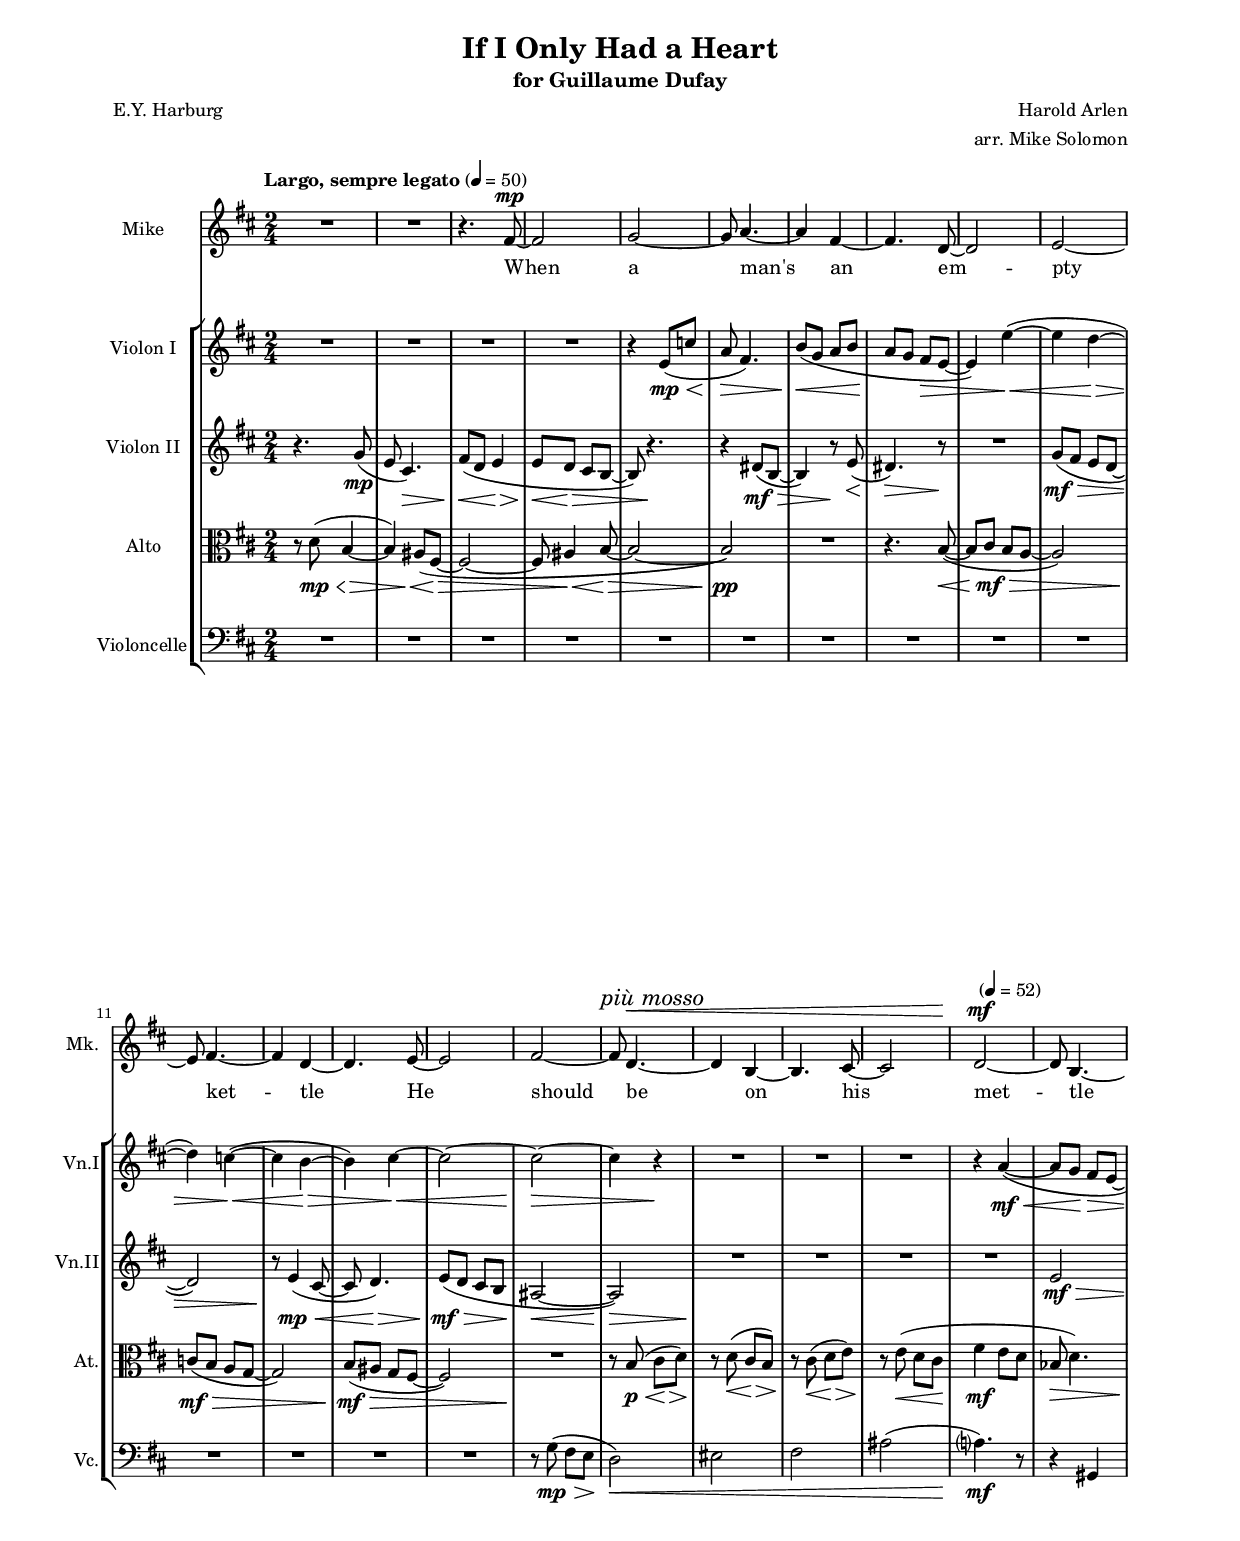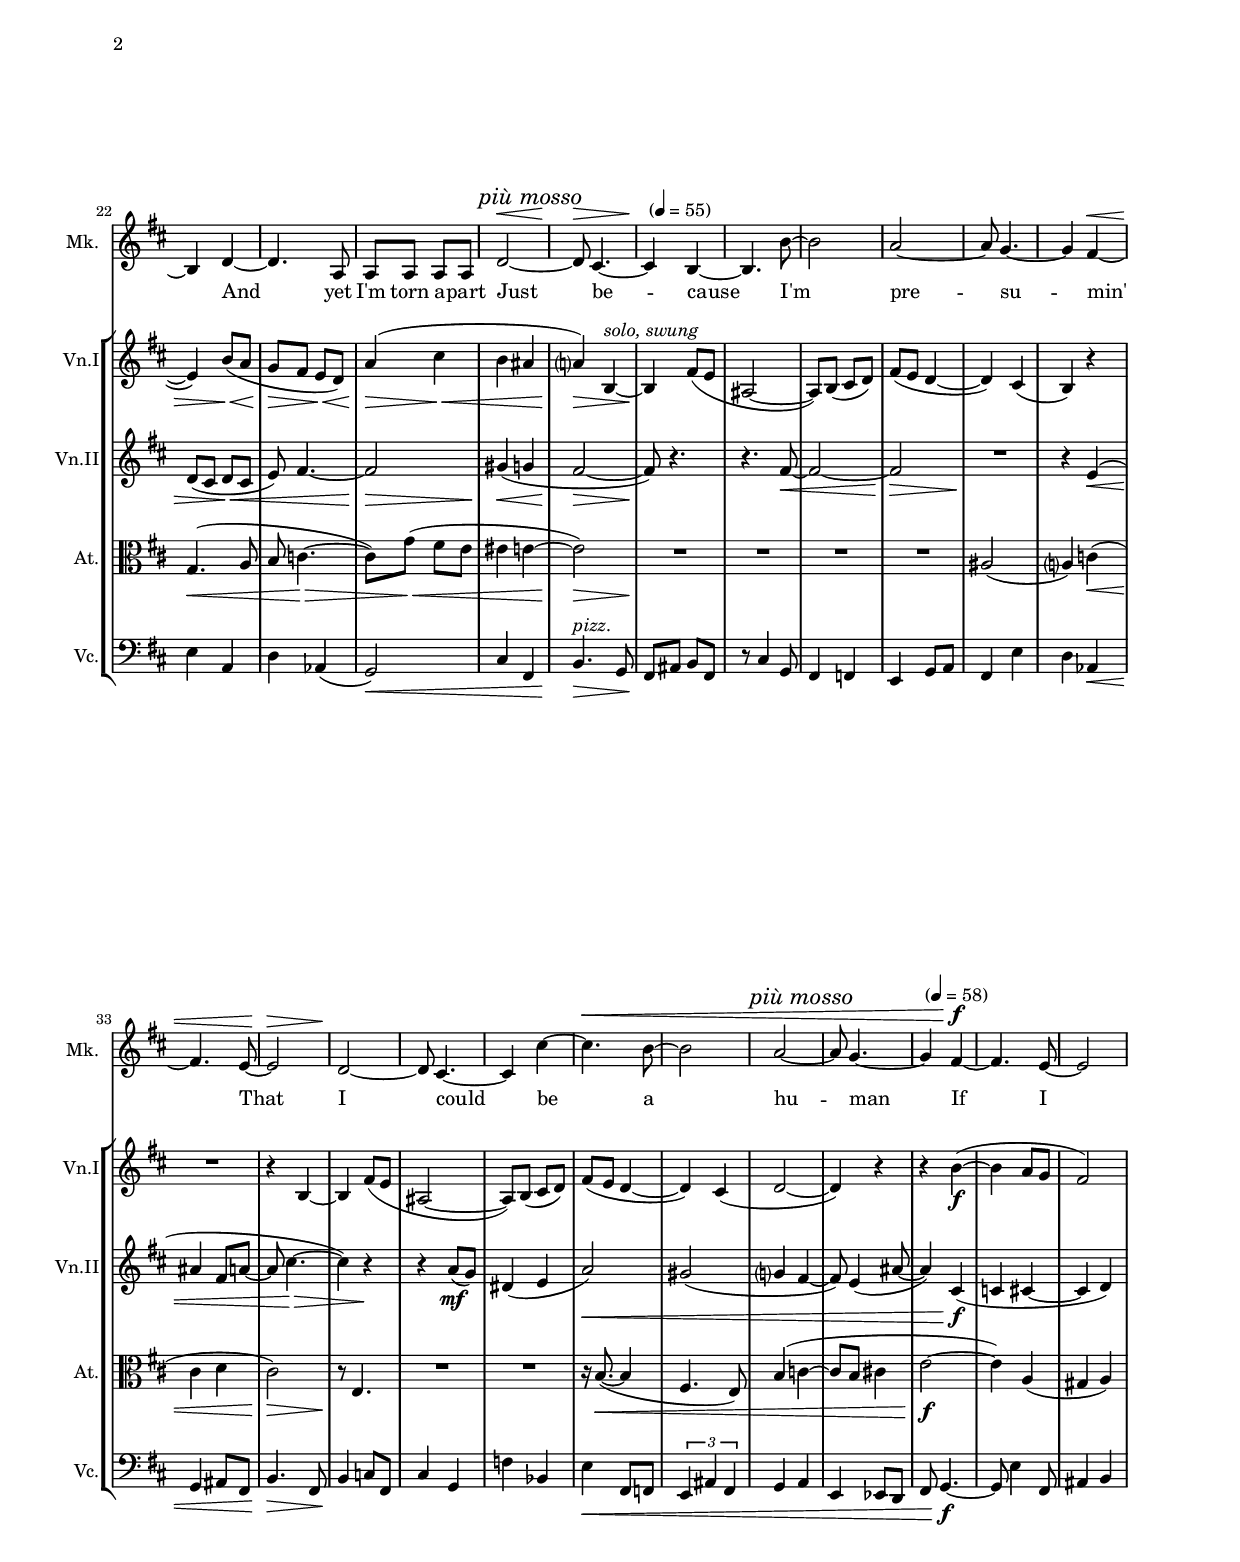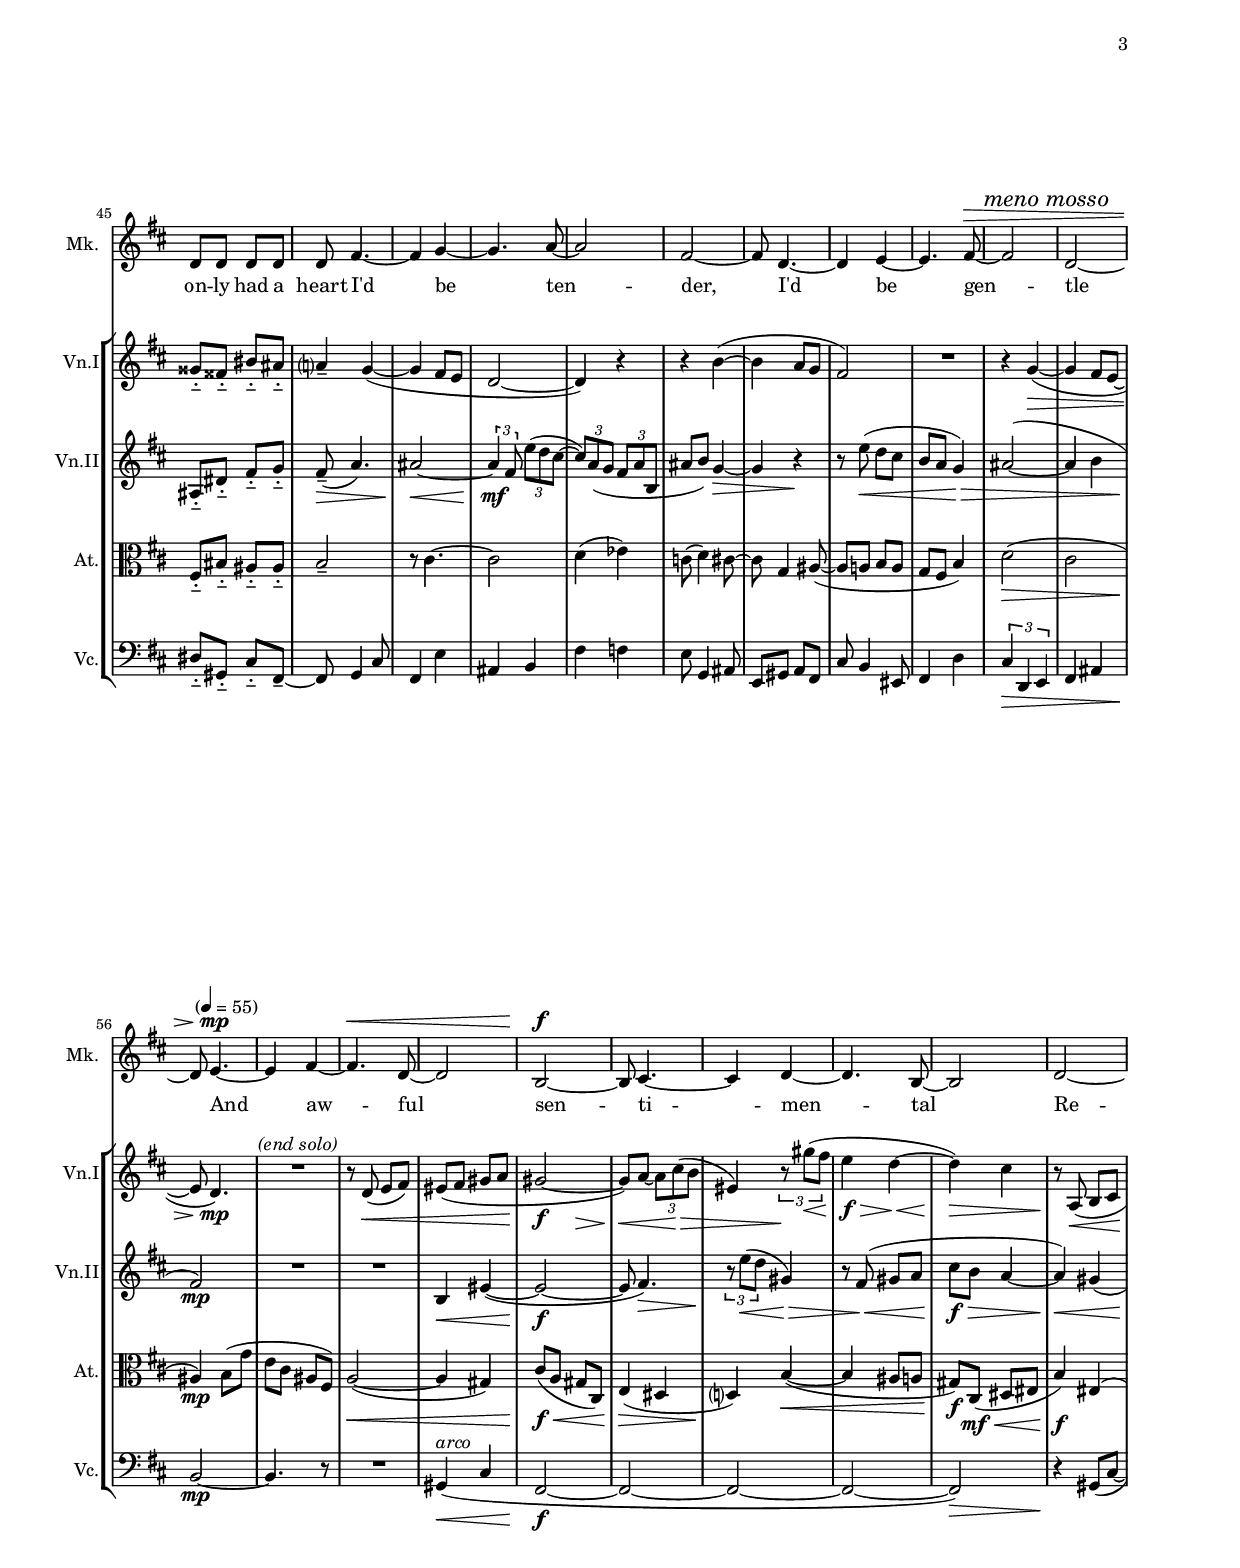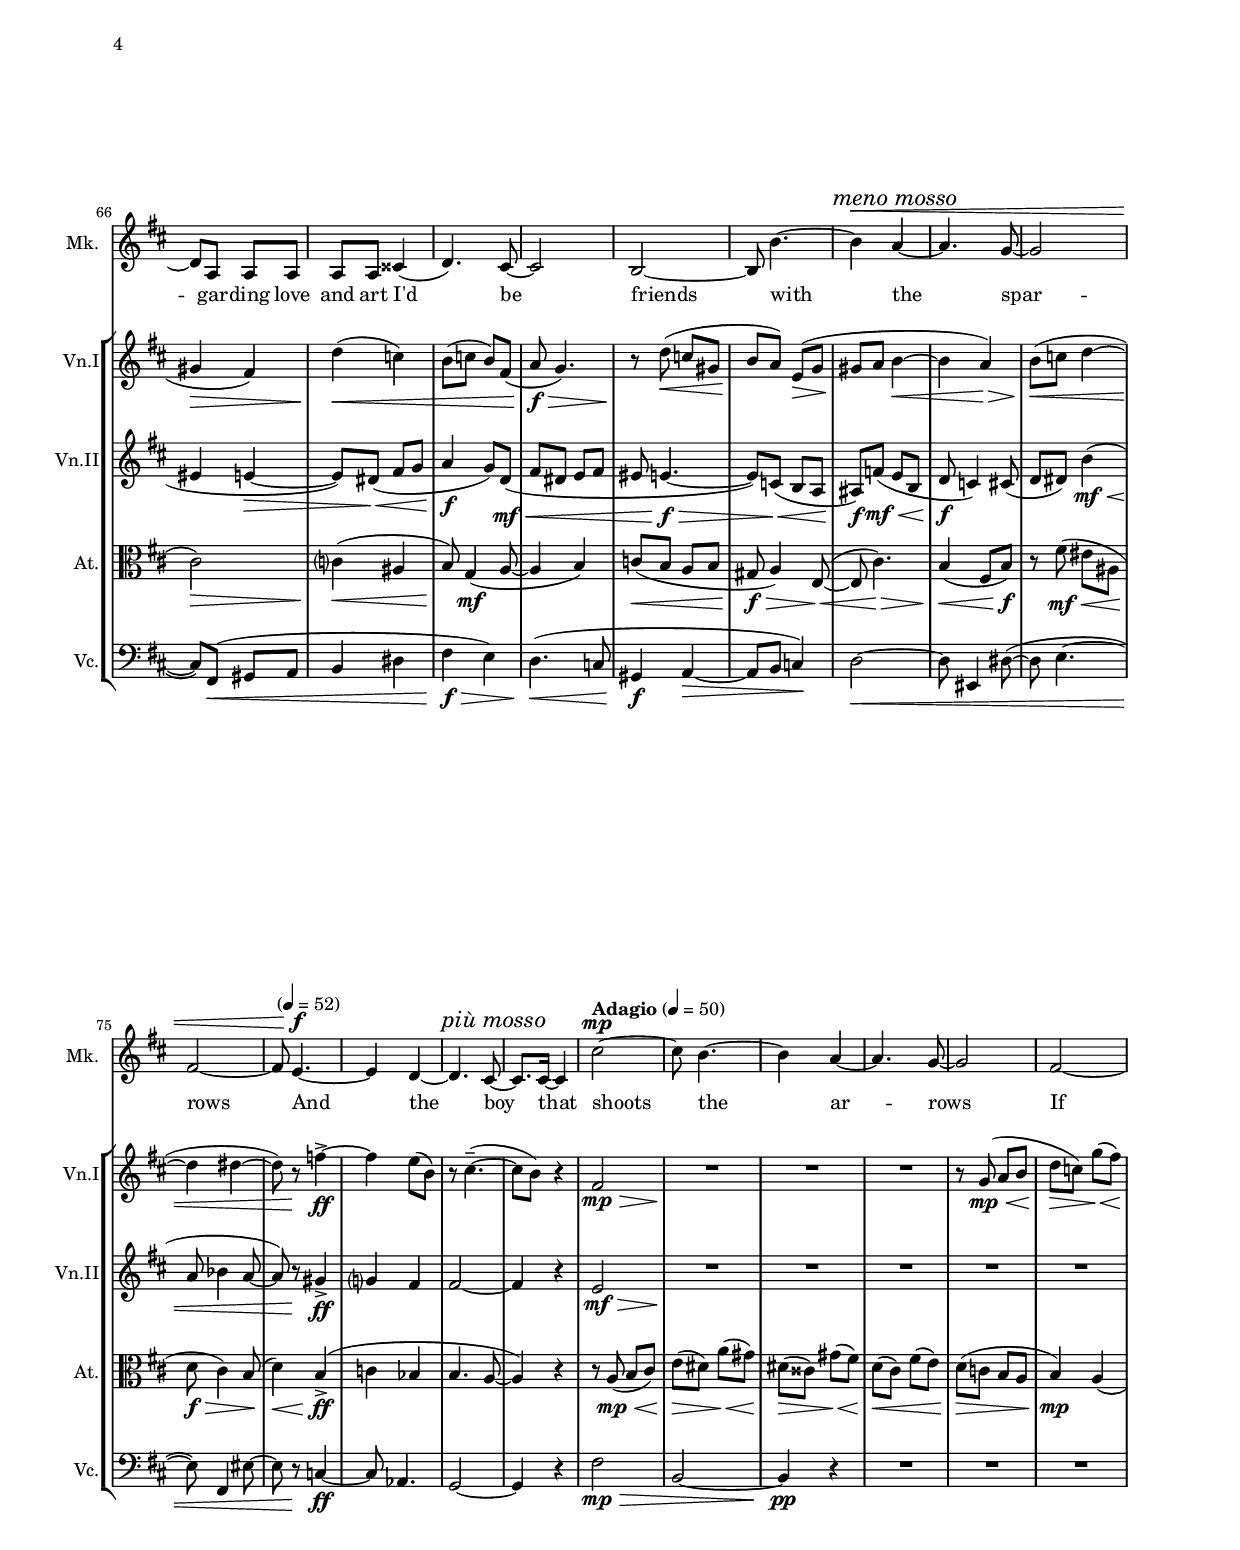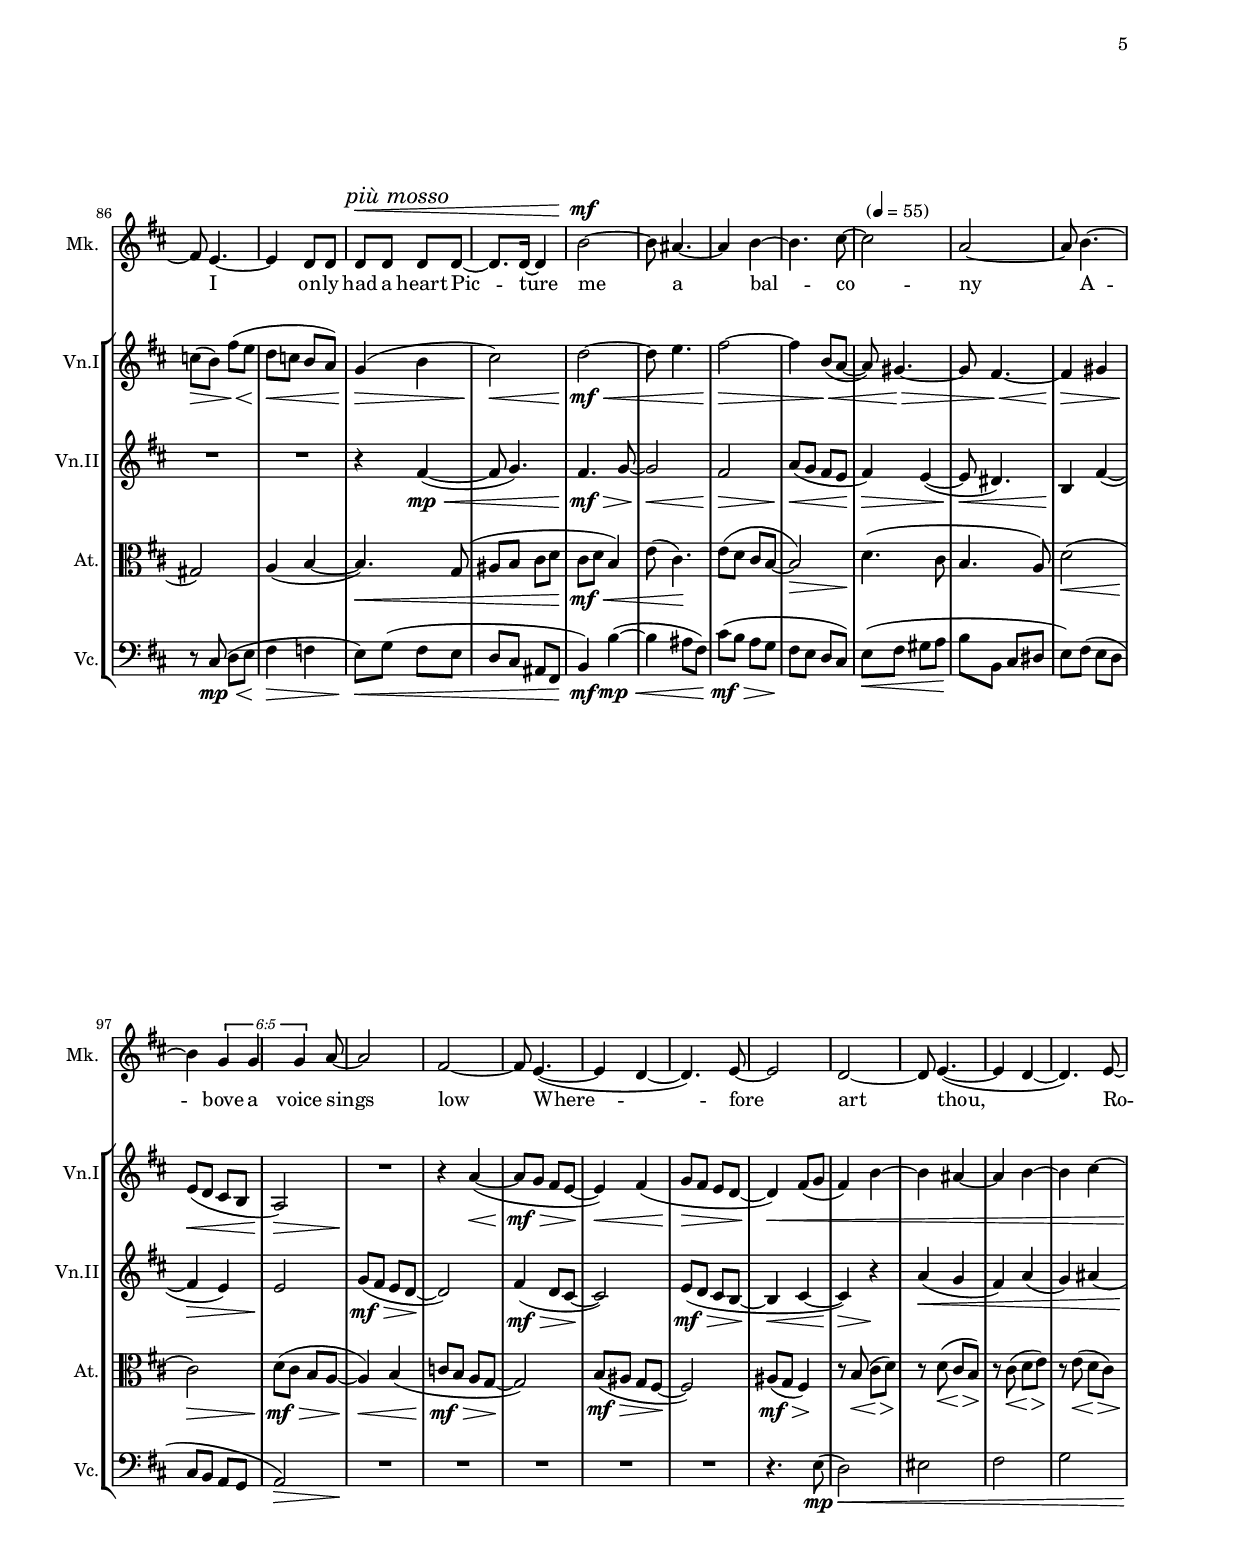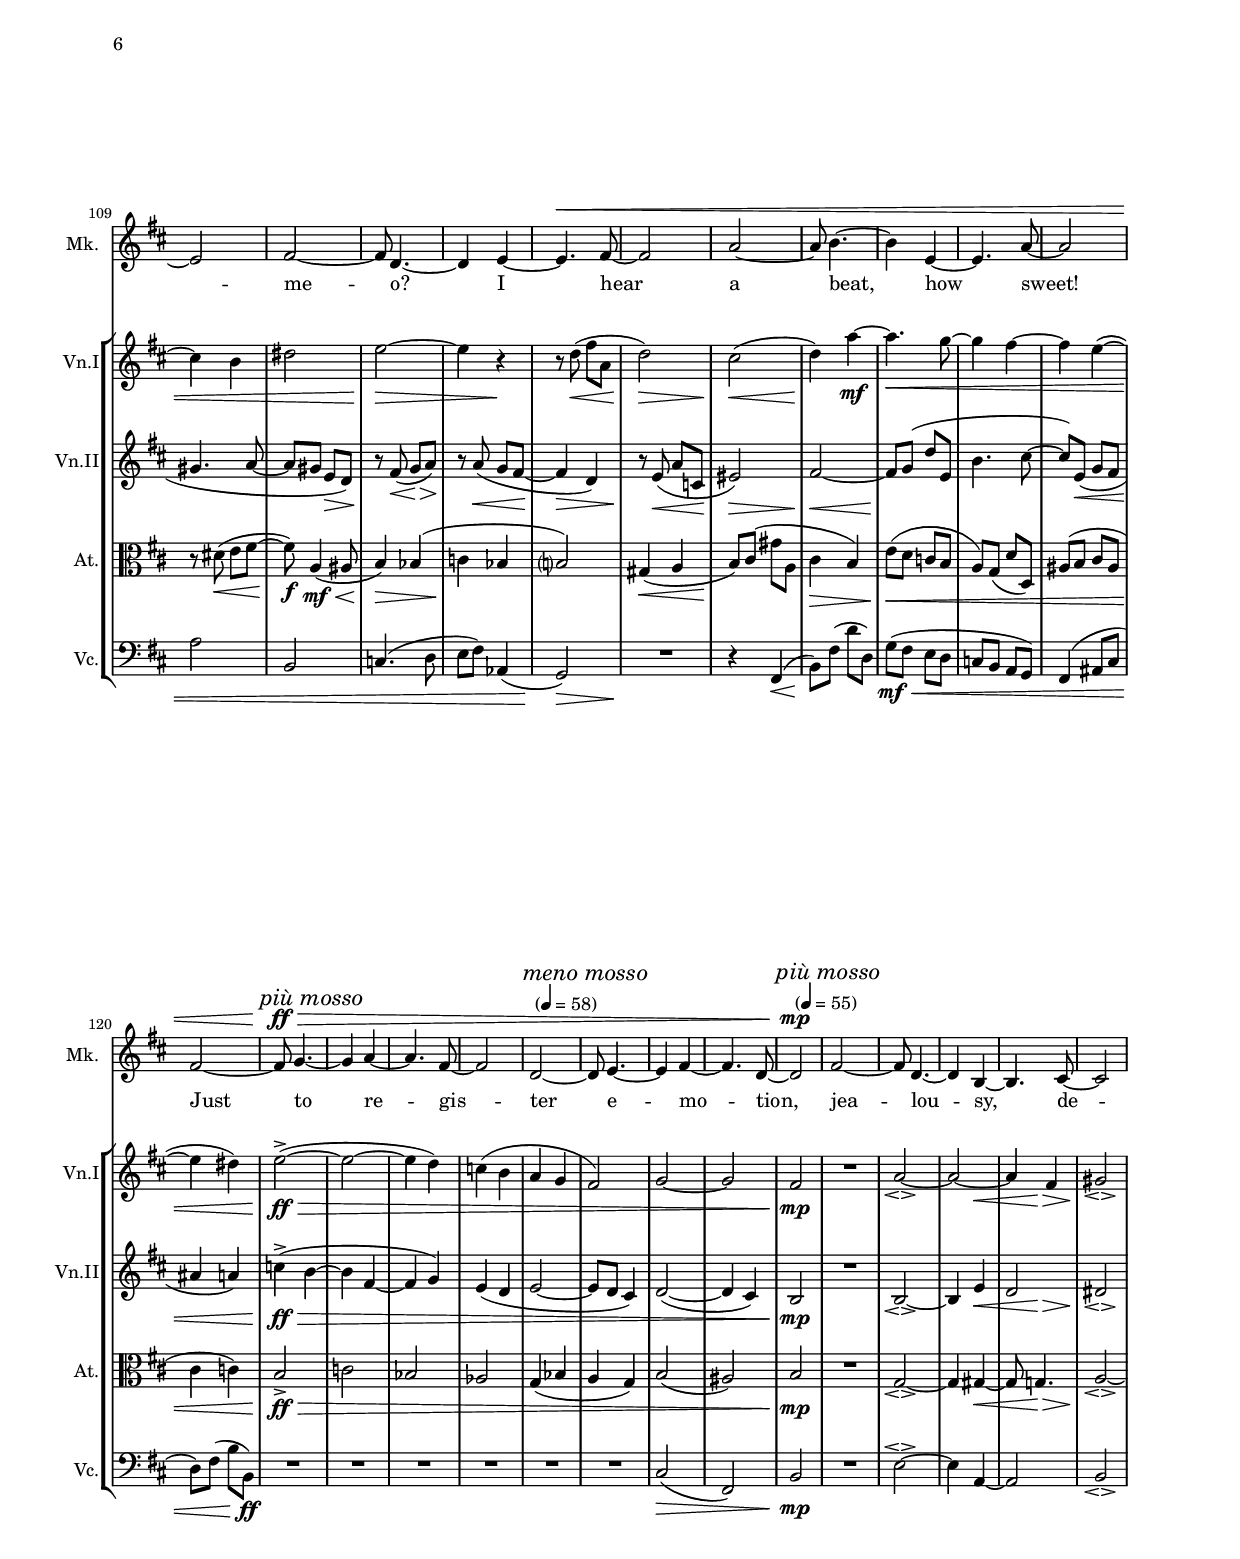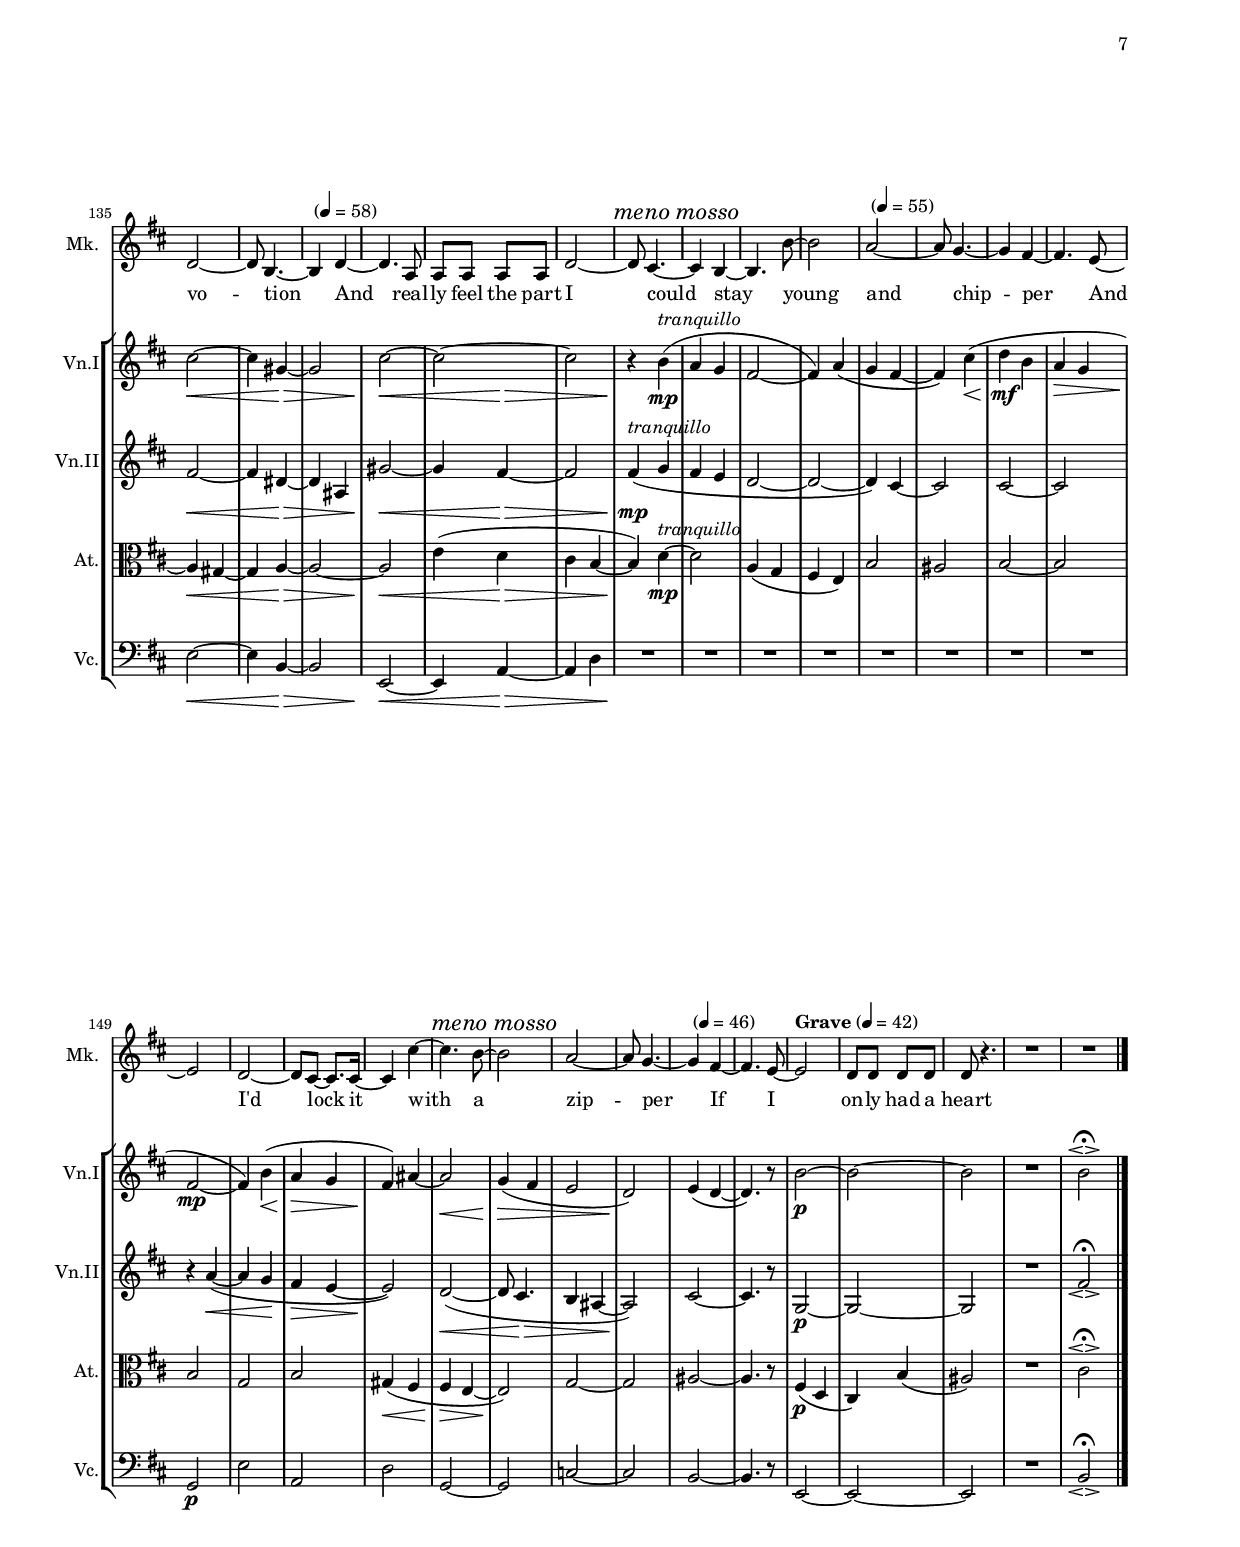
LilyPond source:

#(set-global-staff-size 15.87)
\paper {
  #(define fonts
    (set-global-fonts
    #:music "cadence"
    #:factor (/ staff-height pt 20)
  ))
}
\header {
  title = "If I Only Had a Heart"
  subtitle = "for Guillaume Dufay"
  %title = "Somewhere Over the Rainbow"
  composer = "Harold Arlen"
  poet = "E.Y. Harburg"
  arranger = "arr. Mike Solomon"
  %arranger = "arr. (anon)"
}
\paper {
  ragged-right = ##f
  left-margin = 0.75\in
  right-margin = 0.75\in
  top-margin = 0.5\in
  bottom-margin = 0.6\in
  ragged-last-bottom = ##f
  max-systems-per-page = #2
  %oddHeaderMarkup = "FIRST FULL DRAFT 20.10.14 4:44"
  %evenHeaderMarkup = "FIRST FULL DRAFT 20.10.14 4:44"
}



%{
  ais a in tenor
  change for "and met..." in ten/alto
  spare jel I had
  rose could man

  bass part for ugly transition
  where i'd be in mezzo (now B instead of G)

  m. 83 kinda sucks in general...

  95 crap
  zipper in 101 needs to be corrected in mezzo
  love 130ish soprano F# at end
  F# before "spar*" 141 ish mezzo
  145 G in B
  sop in 145 (NOT DONE YET)
  scrub D# in 156 (NOT DONE YET)
%}

%%%%lickMe = \relative c { \times 16/23 { b8 fis16 ais fis' e c8 f,16 g d'8 cis16 e, f' d8 e16 gis, g g' ais, \tag #'bass { e ~ } \tag #'tenor { b' ~ } } } 

%{
When a man's an empty kettle
He should be on his mettle
And yet I'm torn apart
Just because I'm presumin'
That I could be a human
If I only had a heart

I'd be tender, I'd be gentle
And awful sentimental
Regarding love and art
I'd be friends with the sparrows 
And the boy that shoots the arrows
If I only had a heart

Picture me a balcony
Above a voice sings low

(Snow White)
Wherefore art thou, Romeo?

(Tin Man)
I hear a beat, how sweet!

Just to register emotion, jealousy, devotion
And really feel the part
I could stay young and chipper
And I'd lock it with a zipper
If I only had a heart
%}
% 
\version "2.19.0"
\include "defs-devel.ly"

#(ly:set-option 'point-and-click #t)

#(set-global-staff-size 15.87)

\paper {
  footnote-separator-markup = \markup { \column { " "\override #`(span-factor . 1/5) { \draw-hline } }}
  footnote-padding = 1\mm
  top-system-spacing = #'((basic-distance . 1) (minimum-distance . 0) (padding . 1) (stretchability . 40))
  bottom-system-spacing = #'((basic-distance . 1) (minimum-distance . 0) (padding . 1) (stretchability . 50))
  ragged-right = ##f
}

oS =  #(make-span-event 'SlurEvent START)
cS = #(make-span-event 'SlurEvent STOP)

pizz = \markup \italic "pizz."
arco = \markup \italic "arco"

% FILE SPECIFIC
%oS =  #(make-span-event 'SlurEvent START)
%cS = #(make-span-event 'SlurEvent STOP)

%pizz = \markup \italic "pizz."
%arco = \markup \italic "arco"

qtPx = #(make-articulation "portato"
            'midi-length
            (lambda (len context)
             (ly:moment-mul len (ly:make-moment 3/4))))
qtTx = #(make-articulation "tenuto")
qtXx = #(make-articulation "accent"
           'midi-extra-velocity 20)

qtCr = #(make-span-event 'CrescendoEvent START)
qtDcr = #(make-span-event 'DecrescendoEvent START)
qtECr = #(make-span-event 'DecrescendoEvent STOP)
qtEDcr = #(make-span-event 'CrescendoEvent STOP)

qtPp = #(make-dynamic-script "pp")
qtMf = #(make-dynamic-script "mf")
qtMp = #(make-dynamic-script "mp")
qtP = #(make-dynamic-script "p")
qtF = #(make-dynamic-script "f")

wCresc = #(make-span-event 'CrescendoEvent START)
wDim = #(make-span-event 'DecrescendoEvent START)

tranquillo = \markup \italic "tranquillo"

solo = \markup \italic "solo, swung"
endsolo = \markup \italic "(end solo)"

%parDyn = \once \override DynamicText.stencil = #(parenthesize-callback ly:text-interface::print)
parDyn = {}

theVoid = #(define-event-function (parser location) ()
   ; ugh...dummy event...should be nothing
   (make-music 'AnnotateOutputEvent)
   )

sCr = \theVoid % do nothing - singer crescendo
swCresc = \theVoid % uggghhh
sDcr = \theVoid % do nothing - singer crescendo

railroad =  {
  \once \override BreathingSign.text = \markup \musicglyph #"scripts.caesura.straight"
  \breathe
}
myred = \once \override NoteHead #'color = #red

php = \once \override Hairpin.stencil = #(parenthesize-callback ly:hairpin::print)

prefatoryMatter = {
  \key b \minor
  \time 2/4
}

scorePrefatoryMatter = {
  \prefatoryMatter
  \autoBeamOff
}

midiPrefatoryMatter = {
  \prefatoryMatter
}

stringPrefatoryMatter = {
  \prefatoryMatter
}

marks = {
  \tempo "Largo, sempre legato" 4=50
  s2*15 |
  \override Score.RehearsalMark.self-alignment-X = #LEFT
  \mark \markup \italic "più mosso"
  \unfoldChange #50 #52 #16
  \tempo "" 4=52
  s2*5
  \mark \markup \italic "più mosso"
  \unfoldChange #52 #55 #8
  \tempo "" 4=55
  s2*13
  \mark \markup \italic "più mosso"
  \unfoldChange #55 #58 #8
  \tempo "" 4=58
  s2*12
  \mark \markup \italic "meno mosso"
  \unfoldChange #58 #55 #8
  \tempo "" 4=55
  s2*16
  \mark \markup \italic "meno mosso"
  \unfoldChange #55 #52 #16
  \tempo "" 4=52
  s2*2
  \mark \markup \italic "più mosso"
  \unfoldChange #52 #58 #7
  s8
  \tempo "Adagio" 4=50
  s2*8
  \mark \markup \italic "più mosso"
  \unfoldChange #50 #55 #24
  \tempo "" 4=55
  s2*27
  \mark \markup \italic "più mosso"
  \unfoldChange #55 #58 #16
  \tempo "" 4=58
  \mark \markup \italic "meno mosso"
  \unfoldChange #58 #55 #16
  \tempo "" 4=55
  \mark \markup \italic "più mosso"
  \unfoldChange #55 #58 #32
  \tempo "" 4=58
  s2*4
  \mark \markup \italic "meno mosso"
  \unfoldChange #58 #55 #16
  \tempo "" 4=55
  s2*8
  \mark \markup \italic "meno mosso"
  \unfoldChange #55 #46 #16
  \tempo "" 4=46
  s2*2 |
  \tempo "Grave" 4=42
  s2*4 |
  \set Score.tempoWholesPerMinute = #(ly:make-moment 36 4 0 1)
  s2 \bar "|."
}

sopranoFirst = \relative c' {
  R2*4 |
  r4 \hairlen #7 e8\mp\qtCr \oS c' |
  a\qtDcr fis4. \cS | 
  b8\qtCr \oS g a b |
  a\! g fis\qtDcr e ~ |
  e4 \cS e'\qtCr ~ \oS |
  e d\qtDcr ~ |
  d \cS c\qtCr ~ \oS |
  c b\qtDcr ~ |
  b \cS cis\qtCr ~ |
  cis2 ~ |
  cis\qtDcr ~ |
  cis4 r\! |
  R2 |
  R2 |
  R2 |
  r4 a\mf\qtCr ~ \oS |
  a8 g\! fis\qtDcr e ~ |
  e4 \cS b'8\qtCr \oS a |
  g\qtDcr fis e\qtCr d \cS |
  a'4\qtDcr \oS cis\qtCr |
  b\sCr ais |
  a?4\> \cS b,^\solo ~ |
  b\! fis'8 \oS e |
  ais,2 ~ |
    \footnote "" #'(0 . 0) "* Pronounced \"beetle\"."
      ais8 \cS b \oS cis d \cS |
  fis \oS e d4 ~ |
  d \cS cis \oS |
  b4 \cS r |
  R2 |
  r4 b ~ |
  b fis'8 \oS e |
  ais,2 ~ |
  ais8 \cS
    \footnote "" #'(0 . 0) "* Pronounced \"sea\"."
       b \oS cis d \cS |
    \footnote "" #'(0 . 0) "* Pronounced \"purty\"."
      fis \oS e d4 ~ |
  d \cS cis \oS |
    \footnote "" #'(0 . 0) "* Pronounced \"own\"."
    d2 ~ |
  d4 \cS r |
  r4 b'4\f ~ \oS |
  b a8 g |
  fis2 \cS |
  gisis8\qtPx fisis\qtPx bis\qtPx ais\qtPx |
  a?4\qtTx g ~ \oS |
  g fis8 e |
  d2 ~ |
  d4 \cS r |
  r4
    \footnote "" #'(0 . 0) "* Pronounced \"spare\"."
      b'4 ~ \oS |
  b
    \footnote "" #'(0 . 0) "* Pronounced \"gel\"."
      a8 g |
  fis2 \cS |
  R2 |
  r4 g\> ~ \oS |
  g fis8 e ~ |
  e8 d4.\mp \cS |
  R2^\endsolo |
  r8 d\< \oS e fis \cS |
  eis \oS fis gis a |
%%%%%%%%%%%%%%%%%%%%%%%
  %fis2 ~ |
  %fis4 cis'8 b |
  %eis,2 ~ |
  %eis8 fis gis a |
  %cis b a4 ~ |
  %a4 gis ~ |
  %gis fis |
  %e8 dis c' b |
  %a g e4 ~ |
  %e b'8 ais ~ |
  %ais dis,4. ~ |
  %dis8 e fis g |
%%%%%%%%%%%%%%%%%%%%%%%
  << { gis2\f ~ |
  gis8 \cS a ~ \times 2/3 { a cis \oS b } |
  eis,4 \cS } { s4 s4\qtDcr s4\qtCr s8*2/3 s4*2/3\qtDcr s4 }
    >> \times 2/3 { r8\! gis'\qtCr \oS fis } |
  e4\qtF\qtDcr d\qtCr ~ |
  d\qtDcr \cS cis |
  r8\! a,\qtCr \oS b cis |
  gis'4\qtDcr fis \cS |
  d'4\qtCr \oS c4 \cS |
  b8 \oS c b \cS fis \oS |
  a\qtF\qtDcr g4. \cS |
  r8\! d'8\qtCr \oS c8 gis |
  b8\! a \cS e\qtDcr \oS g |
  gis\!\swCresc a
    \footnote #"" #'(0 . 0) #"Pronounced \"with you\"."
      b4\qtCr ~ |
  b a\qtDcr \cS |
  b8\qtCr \oS c d4 ~ |
  d dis ~ |
  dis8 \cS r8\! f4\qtXx\ff ~ |
  f e8 \oS
      \footnote #"" #'(0 . 0) "Pronounced \"beetle\"."
    b \cS |
  r8 cis4.\qtTx ( ~ |
  cis8 b8 ) r4 |
%sopranoBalise
fis2\qtMp\> | R2\! | R2 | R2 |
r8 g\mp\qtCr \oS a b |
d\qtDcr c \cS g'\qtCr \oS fis \cS |
c\qtDcr \oS b \cS fis'\qtCr \oS e | 
d8\qtCr c b a \cS |
g4\sCr\qtDcr \oS b |
cis2\qtCr \cS |
  %%%%%gis4\mf a |
  %%%%%g4. a8 |
  %%%%%g4. fis8 ~ |
  %%%%%fis4 eis |
  %%%%%e4 b'8 e ~ |
  %%%%%e4 d8 c ~ |
  %%%%%c8\> b4. ~ |
  %%%%%b4 a |
  %%%%%g4\< b |
  %%%%%cis2 |
  d2\mf\qtCr ~ |
  d8 e4. |
  fis2\qtDcr ~ |
  fis4 b,8\qtCr \oS a ~ |
  a \cS gis4.\qtDcr ~ |
  gis8 fis4.\qtCr ~ |
  fis4\qtDcr gis4 |
  e8\qtCr \oS d cis b |
  a2\qtDcr \cS |
  R2\! |
  r4 a'4\qtCr ~ \oS |
  a8\qtMf\qtDcr g fis e ~ |
  e4\qtCr \cS fis \oS |
  g8\qtDcr fis e d ~ |
  d4\qtCr \cS fis8 [ \oS g ] |
  fis4 \cS b ~ |
  b ais ~ |
  ais b ~ |
  b cis ~ |
  cis b |
  dis2 |
  e2\qtDcr ~ |
  e4 r\! |
  %%%%%%%%%
    %r8 d8 fis a, |
    %d2 |
    %cis ~ |
    %cis4 e ~ |
    %e2 |
    %b4 c |
    %cis2 ~ |
    %cis4 dis |
  %%%%%%%%
  r8 d\swCresc\qtCr \oS fis a, |
  d2\qtDcr \cS |
  cis2\qtCr \oS |
  d4\! \cS a'\qtMf ~ |
  a4.\qtCr g8 ~ |
  g4 fis ~ |
  fis e ~ \oS |
  e dis \cS |
  e2\qtXx\ff\wDim ~ \oS |
  e ~ |
  e4 d \cS |
  c \oS b |
  a g |
  fis2 \cS |
  g ~ |
  g |
  fis2\mp |
  R2 |
  << {
       a2\espressivo ~ |
       a ~ |
       a4 fis |
       gis2\espressivo |
  } {
  s2. s4.\qtCr s4.\qtDcr s4\!
  } >>
  << {
    cis2 ~ |
    cis4 gis ~ |
    gis2 |
    cis2 ~ |
    cis ~ |
    cis |
  } {
    s2.\qtCr s2.\qtDcr s2.\qtCr s2.\qtDcr
  } >>
  r4\! b\qtMp^\tranquillo \oS |
  a g |
  fis2 ~ |
  fis4 \cS a \oS |
  g fis ~ |
  fis \cS cis'\qtCr \oS |
  d\qtMf b |
  a\qtDcr g |
  fis2\qtMp ~ |
  fis4 \cS b\qtCr \oS |
  a\qtDcr g |
  fis\! \cS ais ~ |
  ais2\qtCr |
  g4\qtDcr \oS fis |
  e2 |
  d2\! \cS |
  e4 \oS d ~ |
  d4. \cS r8 |
  b'2\qtP ~ |
  b2 ~ |
  b2 |
  R2 |
  b2\espressivo\fermata |
}

sopranoWordsFirst = \lyricmode {
  I could feel When
  friends \footnote "" #'(0 . 0) "* Pronounced \"spare\"." spar* love on part be low That
  I had
  could stay shoots
  zip per me and
  friends sweet voice should Ro And man's
  boy with a love

  stay low How a
  young be tle*
  rows And met with me.

  friends I'd be a
  sy* boy Pic per ty* heart
  his on*

  beat torn man should
  [on] [ly] [had] [a] [heart]
  spar* Jeal* I had
  cause I'm to low
  rows Just fore men

  be Where when
  I hear a sweet
  a
  love shoots cause I
  [shoots] [cause] [I]
  [hear] %[a]
  [love]
  [hear] [a] [sweet] [boy] [on] [love] [a] [rows]
  could beat a real man
  [could] [beat] [a] [real] [man]
  He rows
  a part with hu*
  [a] [part] [with] [hu*]
  I be tle* boy
  [shoots]
  %%%%%[shoots] [the] [ar] [rows]
  %%%%%[in] [young] [boy]
  %%%%%Where [I'd]
  %%%%%Where I'd be young
  %%%%%[on] [ly]
  %%%%%be -- cause
  spar* man's young
  heart could chip low
  be with me Where
  heart be with hu*
  man
  be cause
  love
  How I'd
  stay sweet
  [low] [ny] [a] 
  boy A part man sings
  zip -- per should be
  Just spar* an e ter*
  to gen tle a beat boy with art
  rows
  I'd hear me men
  [a] [beat] [a] [how] [sweet] 
  [Just] [to]
  That I'd be with mans spar* rows
  [mo] [tion] 
  love should
  hear
  boy
  hear
  young
  spar* Jeal* I had
  [boy] be on
  [young] [boy] [his] [torn] [man] [should]
  [should] 
  zip [me] a [boy] voice
  If I be Pic [love]
  [I] [heart]
}

mezzoFirst = \relative c'' {
  r4. \hairlen #7 g8\mp \oS |
  e cis4.\qtDcr \cS |
  fis8\qtCr \oS d e4\qtDcr |
  e8\qtCr d\qtDcr cis b ~ |
  b8 \cS r4.\! |
  r4 dis8\qtMf\qtDcr \oS b ~ |
  b4 \cS r8\! e\qtCr \oS |
  dis4.\qtDcr \cS r8\! |
  R2 |
  g8\qtMf\qtDcr \oS fis e d ~ |
  d2 \cS |
  r8\! e4\qtMp\qtCr \oS cis8 ~ |
  cis d4.\qtDcr \cS |
  e8\qtMf\qtDcr \oS d cis b |
  ais2\qtCr ~ |
  ais2\qtDcr \cS |
  R2\! |
  R2 |
  R2 |
  R2 |
  e'2\mf\qtDcr |
  d8 \oS cis d\qtCr cis |
  e \cS fis4. ~ |
  fis2\qtDcr |
  gis4\< \oS g |
  fis2\> ~ |
  fis8\! \cS r4. |
  %r4.
  %r8
  %\php
  % gis4.\< |
  %\php
  %g2\> |
  %r4 ais ~ |
  %ais c, |
  %r4 cis,4
  %d c |
  %R2\! |
  %r4 c, |
  %ais' fis8 [ ( a ~ ] |
  %a8 ) cis4. ~ |
  %cis4 r |
  %R2*6 |
  r4. fis8\qtCr ~ |
  fis2 ~ |
  fis2\qtDcr |
  R2\! |
  r4 e\< \oS |
  ais fis8 [ a ~ ] |
  a8 cis4.\> ~ |
  cis4 \cS r\! |
  r4 a8\qtMf \oS g \cS |
  dis4 \oS e |
  a2\wCresc \cS |
  gis \oS |
  g?4 fis ~ |
  fis8 \cS e4 \oS ais8 ~ |
  ais4 \cS cis,\f \oS |
  c4 cis ~ |
  cis4 d \cS |
  %ais'8 gis cis b |
  %d8 e fis g |
  ais8\qtPx dis\qtPx fis\qtPx g\qtPx |
  fis8\qtTx\qtDcr \oS a4. \cS |
  ais2\qtCr ~ |
  %ais4 b |
  %c c |
  \times 2/3 { ais4\mf fis8 } \times 2/3 { e' \oS d cis ~ }
  \times 2/3 { cis \cS a \oS g } \times 2/3 { fis8 a b, }
  ais'8 b8 \cS g4\qtDcr ~ |
  g4 r4\! |
  r8 e'\qtCr \oS d cis |
  b a g4\qtDcr \cS |
  ais2\sDcr ~ \oS |
  ais4 b4 |
  fis2\mp \cS |
  R2 | R2 |
  b,4\< eis ~ \oS |
  eis2\f ~ |
  eis8 fis4.\qtDcr \cS |
  \times 2/3 { r8\! e'8\qtCr \oS d } gis,4\qtDcr \cS |
  r8 fis\qtCr \oS gis a |
  cis\qtF\qtDcr b a4 ~ |
  a\qtCr \cS gis \oS |
  eis4\! e\qtDcr ~ |
  e8 \cS dis8\qtCr \oS fis g8 |
  a4\f g8 \cS d8\qtMf\qtCr \oS |
  fis8 dis8 e fis |
  eis8 e4.\qtF\qtDcr ~ |
  e8 \cS c\qtCr \oS b a |
  ais\qtF\swCresc \cS f'\qtMf\qtCr \oS e b |
  d\qtF c4 \cS cis8 \oS |
  d8 dis \cS b'4\qtMf\qtCr \oS |
  a8 bes4 a8 ~ |
  a8 \cS r\! gis4\ff\qtXx |
  g? fis |
  fis2 ~ |
  fis4 r |
%mezzoBalise
e2\qtMf\> | R2\! | R2 | %r4 e'4\mp ~ |
%e2 ~ |
%e4 d ~ |
%d4. c8 |
R2*3 |
%r4. c'8\mp
%b a g fis |
%e4\< fis ~ |
R2*2 |
r4 fis\mp\< ~ \oS |
fis8 g4. \cS |
  %%%%%%%eis4\mf fis |
  %%%%%%%e dis |
  %%%%%%%fis4 e |
  %%%%%%%dis cis |
  %%%%%%%\times 2/3 { b'4 e g } |
  %%%%%%%c,4 b8 a ~
  %%%%%%%a8\> fis4. ~ |
  %%%%%%%fis2 |
  %%%%%%%e2\< |
  %%%%%%%g |
  fis4.\mf\qtDcr g8 ~ |
  g2\qtCr |
  fis2\qtDcr |
  a8\qtCr \oS g fis e |
  fis4\qtDcr \cS e ~ \oS |
  e8\qtCr dis4. \cS 
  b4\! fis' ~ \oS |
  fis\qtDcr e \cS |
  e2\! |
  g8\qtMf\qtDcr \oS fis e d ~ |
  d2\! \cS |
  fis4\qtMf\qtDcr \oS d8 cis ~ |
  cis2\! \cS |
  e8\qtMf\qtDcr \oS d cis b ~ |
  b4\qtCr cis ~ |
  cis\qtDcr \cS r\! |
  a'4\qtCr \oS g |
  fis \cS a \oS |
  g \cS ais \oS |
  gis4.\! a8 ~ |
  a8 gis e\qtDcr d \cS |
  << {
       r\! fis \oS g a \cS |
       r a \oS g fis ~ |
       fis4\swCresc d \cS |
       r8 e \oS a c, |
       eis2 \cS |
    } { s8 s8.\qtCr s8.\qtDcr
          s8\! s4.\qtCr s2\qtDcr s8\! s4.\qtCr s2\qtDcr } >>
  fis2\qtCr ~ |
  %{
    g2 |
    fis2 |
    e4 g |
    ais a |
  %}
  fis8\! g \oS d' e, |
  b'4. cis8 ~ |
  cis \cS e,8\qtCr \oS g fis |
  ais4 a \cS |
  c\qtXx\ff\wDim \oS b ~ |
  b fis ~ |
  fis g \cS |
  e \oS d |
  e2 ~ |
  e8 d cis4 \cS |
  d2 ( ~ |
  d4 cis ) |
  b2\mp |
  R2 |
  b\espressivo ~ |
  b4 << { e |
  d2 | } { s4.\qtCr s4.\qtDcr } >>
  dis2\!\espressivo |
  << { fis2 ~ |
       fis4 dis ~ |
       dis4 ais |
       gis'2 ~ |
       gis4 fis4 ~ |
       fis2 |
  } { s2.\qtCr s2.\qtDcr s2.\qtCr s2.\qtDcr } >>
  fis4\!\qtMp^\tranquillo \oS g |
  fis e |
  d2 ~ |
  d ~ |
  d4 \cS cis ~ |
  cis2 |
  cis ~ |
  cis |
  r4 a'\qtCr ~ \oS |
  a g\! |
  fis\qtDcr e ~ |
  e2\! \cS |
  d2\qtCr ~ \oS |
  d8 cis4.\qtDcr |
  b4 ais4 ~ |
  ais2\! \cS |
  cis ~ |
  cis4. r8 |
  g2\qtP ~ |
  g ~ |
  g |
  R2 |
  fis'2\espressivo\fermata |
}

mezzoWordsFirst = \lyricmode {
  chip That lock
  should I be
  That heart with me
  art stay
  be art
  voice I'd be Just
  and with a
  how men lock me a
  He had that [friends] [sweet] fore When
  [with] [a] [love]

  [I'm]
  [and] [met] [with] [me]


  %[I'm] [pre]
  %[with] [me]
  %[and] [met] [with] [me]
  
  %[me]
  
  [I'd] [be]
  [a] [sy*] [boy]
  [his]
  [per] [ty*] [heart] [his] %%%%%%%%%%%%%%%[on*]
  [beat] [torn] [man] [should]
  
  [on] 
  [ly] [had] [a] [heart]
  [spar*]
  [spar*] [spar*] [Jeal] [I] [had]
  [Jeal] [I] [had] [cause] [I'm]
  [to] [low] [cause] 
  %[cause]
  %[When] [a] [man's] [an] [emp] [ty]
  [part] [met] [lock] [cause] [I'm] [to] [low]
  [fore] [heart]

  friends I
  [love]
  [shoots] [cause] [I]
  hear a sweet boy on love
  a rows
  [on]
  [love]
  [hear]
  [a] [sweet]
  [boy]  [a] [real]
 
  [could] [be] [a] [real] [man]
  %[man] [He] [rows] [a]
  [could] [beat] [a] [real]
  [could] [beat] [a] [real] [man]
  [hu]
  [a] [part] [with] [man] [with] [hu]
  [I] [be] [tle*] [boy]
  [shoots]
  %%%%%%[shoots] [the] [ar] [rows]
  %%%%%%[in] [man's] [young] [boy]
  %%%%%%[Where] [I'd] [be] [Where] [I'd] [be] [young]
  %%%%%%[be] [cause]
  %Where I could
  %[Where] [heart] [be] [with] [hu]
  %I should be
  [be] [cause]

  [love]
  chip 
  [I]
  sweet man per ty low
  [man's] [stay] [a] [bove]
  [boy]
  [sings]
  voice I'd be Just
  [zip] [should] [be]
  [spar*] [an] [e] [ter]
  his
  %[a] [beat] [boy] [with]
  [young] [boy] [had]
  [art] [with] [me]
  [his] [emp] %[ty]
  %[He] [ter*] [could]
  %[be] [fore]
  a Where I'd
  If a sweet
  man's voice should
  be

  that part could I [beat]
  man I'd be young
  [sweet]
  [young] [be] [ten*] a part
  be cause When a ty ture* %teacher
  I tle* could [mo] [tion]  %idle
  [love] [shoots] [that] [hear]
  [boy] [hear]
  [a] [young] [torn]
  [should]
  [spar*] [Jeal] [I] [had]
  [on]
  [men]

  chip [should] [zip] I Just lock me a
  [love]
  [I] [heart]
}


altoFirst = \relative c' {
  R2 |
  R2 |
  r4. fis8\mp ~ |
  fis2 |
  g2 ~ |
  g8 a4. ~ |
  a4 fis ~ |
  fis4. d8 ~ |
  d2 |
  e ~ |
  e8 fis4. ~ |
  fis4 d ~ |
  d4. e8 ~ |
  e2 |
  fis2 ~ |
  fis8 d4.\wCresc ~ |
  d4 b ~ |
  b4. cis8 ~ |
  cis2 |
  d2\mf ~ |
  d8 b4. ~ |
  b4 d ~ |
  d4. a8 |
  a a a a |
  d2\< ~ |
  d8\> cis4. ~ |
  cis4\! b4 ~ |
  b4. %\php
      b'8 ~ |
  b2 |
  %\php
  a2 ~ 
  a8 g4. ~ |
  g4 fis4\< ~ |
  fis4. e8 ~ |
  e2\> |
  d\! ~ |
  d8 cis4. ~ |
  cis4 cis' ~ |
  cis4.\wCresc b8 ~ |
  b2 |
  a ~ |
  a8 g4. ~ |
  g4 fis4\f ~ |
  fis4. e8 ~ |
  e2 |
  d8 d d d |
  d fis4. ~ |
  fis4 g ~ |
  g4. a8 ~ |
  a2 |
  fis ~ |
  fis8 d4. ~ |
  d4 e ~ |
  e4. fis8\> ~ |
  fis2 |
  d ~ |
  d8 e4.\mp ~ |
  e4 fis ~ |
  fis4.\< d8 ~ |
  d2 |
  b\f ~ |
  b8 cis4. ~ |
  cis4 d4 ~ |
  d4. b8 ~ |
  b2 |
  d2 ~ |
  d8 a8 a a |
  a a cisis4 ( |
  d4. ) cis8 ~ |
  cis2 |
  b ~ |
  b8 b'4. ~ |
  b4\wCresc a ~ |
  a4. g8 ~ |
  g2 |
  fis ~ |
  fis8 e4.\f ~ |
  e4 d ~ |
  d4. cis8 ~ |
  cis8. cis16 ~ cis4 |
  cis'2\mp ~ |
  cis8 b4. ~ |
  b4 a ~ |
  a4. g8 ~ |
  g2 |
  fis2 ~ |
  fis8 e4. ~ |
  e4 d8 d |
  d\< d d d8 ~ |
  d8. d16 ~ d4 |
  b'2\mf ~ |
  b8 ais4. ~ |
  ais4 b ~ |
  b4. cis8 ~ |
  cis2 |
  a ~ |
  a8 b4. ~ |
  b4 \tupFrac \times 5/6 { g4 g
  g4 } a8 ~ |
  a2 |
  fis2 ~ |
  fis8 e4. ( ~ |
  e4 d ~ |
  d4. ) e8 ~ |
  e2 |
  d2 ~ |
  d8 e4. ( ~ |
  e4 d ~ |
  d4. ) e8 ~ |
  e2 |
  fis ~ |
  fis8 d4. ~ |
  d4 e ~ |
  e4.\wCresc fis8 ~ |
  fis2 |
  a2 ~ |
  a8 b4. ~ |
  b4 e,4 ~ |
  e4. a8 ~ |
  a2 |
  fis2 ~ |
  fis8\ff\wDim g4. ~ |
  g4 a ~ |
  a4. fis8 ~ |
  fis2 |
  d ~ |
  d8 e4. ~ |
  e4 fis ~ |
  fis4. d8 ~ |
  d2\mp |
  %{
    e ~ |
    e8 fis4. ~ |
    fis4 d ~ |
    d4. b8 ~ |
    b2 |
    cis2 ~ |
    cis8 d4. ~ |
    d4 b ~ |
    b4. d8 ~ |
    d2 |
    a8 a a a |
    a d'4. ~ |
    d4 cis ~ |
    cis4. b8 ~ |
    b2 |
    b'2 ~ |
    b8 a4. ~ |
    a4 g4 ~ |
    g4. fis8 ~ |
    fis2 |
    e ~ |
    e8 d4. ~ |
    d4 cis ~ |
    cis4. cis'8 ~ |
    cis2 |
    b ~ |
    b8 a4. ~ |
    a4 g ~ |
    g4. fis8 ~ |
    fis2 |
    e ~ |
    e8 d8 d d |
    d d r4 |
    R2 |"
  %}
  fis2 ~ |
  fis8 d4. ~ |
  d4 b ~ |
  b4. cis8 ~ |
  cis2 |
  d ~ |
  d8 b4. ~ |
  b4 d ~ |
  d4. a8 |
  a a a a |
  d2 ~ |
  d8 cis4. ~ |
  cis4 b ~ |
  b4. b'8 ~ |
  b2 |
  a ~ |
  a8 g4. ~ |
  g4 fis4 ~ |
  fis4. e8 ~ |
  e2 |
  d ~ |
  d8 cis8 ~ cis8. cis16 ~ |
  cis4 cis'4 ~ |
  cis4. b8 ~ |
  b2 |
  a ~ |
  a8 g4. ~ |
  g4 fis4 ~ |
  fis4. e8 ~ |
  e2 |
  d8 d d d |
  d r4.
  R2 | R2 |
}

altoWordsFirst = \lyricmode {
When a man's an em -- pty ket -- tle
He should be on his met -- tle
And yet I'm torn a -- part
Just be -- cause I'm pre -- su -- min'
That I could be a hu -- man
If I on -- ly had a heart

I'd be ten -- der, I'd be gen -- tle
And aw -- ful sen -- ti -- men -- tal
Re -- gar -- ding love and art
I'd be friends with the spar -- rows 
And the boy that shoots the ar -- rows
If I on -- ly had a heart

Pic -- ture me a bal -- co -- ny
A -- bove a voice sings low

Where -- fore art thou, Ro -- me -- o?

I hear a beat, how sweet!

Just to re -- gis -- ter e -- mo -- tion, jea -- lou -- sy, de -- vo -- tion
And real -- ly feel the part
I could stay young and chip -- per
And I'd lock it with a zip -- per
If I on -- ly had a heart
}



tenorFirst = \relative c' {
  \tag #'tenorTag { \clef "treble_8" }
  \tag #'viola { \clef "alto" }
  r8 \hairlen #5 d\mp\qtCr \oS b4\qtDcr ~ |
  << { b4 \cS ais8 \oS fis ~ | } { s8 s4\qtCr s8\qtDcr } >>
  fis2 ~  |
  fis8 ais4\qtCr \oS b8\qtDcr ~ |
  b2 ~ |
  b2\pp \cS |
  R2 |
  r4. b8\qtCr ~ \oS |
  b cis\qtMf\qtDcr b a ~ |
  a2 \cS |
  c8\qtMf\qtDcr \oS b a g ~ |
  g2 \cS |
  b8\qtMf\qtDcr \oS ais g fis ~ |
  fis2 \cS |
  R2\! |
  << { r8 b\qtP \oS cis d \cS |
   r8 d \oS cis b \cS |
   r cis \oS d e \cS |
     \footnote "" #'(0 . 0) "* Pronounced \"heater\"."
      r e \oS d cis |
      fis4\mf e8 d |
      bes d4. \cS } 
    { s8 \hairlen #5 s8.\qtCr s8.\qtDcr
      s8\! s8.\qtCr s8.\qtDcr
      s8\! s8.\qtCr s8.\qtDcr
      s8\! s4.\qtCr
      s2
      s2\qtDcr
    } >> |
  g,4.\qtCr \oS a8 |
  b c4.\qtDcr ~ |
  c8 \cS g'\qtCr \oS fis e |
  eis4\sCr e ~ |
  e2\> \cS |
  R2\! |
  %r4. \php
  %    fis8\< ~ |
  %fis2  |
  %R2\! |
  R2*3 |
  ais,2 \oS |
  a?4 \cS c\< \oS |
  cis d |
  %ais8 a4. |
  %fis'2 |
  cis2\> \cS |
  %\transpose c g \removeWithTag #'bass \lickMe |
  %R2*2 |
  r8\! e,4. | % ~ |
  %e r |
  R2 | R2 |
  r16 %fis,16
    b'8.\wCresc \oS ~ b4 |
  fis4. e8 \cS |
  b'4 \oS c ~ |
  c8 b8 cis4 |
  e2\f ~ |
  e4 \cS a, \oS |
  gis a \cS |
  fis8\qtPx bis\qtPx ais\qtPx ais\qtPx |
  b2\qtTx |
  r8 cis4. ~ |
  cis2 |
  d4 \oS ees \cS |
  c8 ( d4 ) cis8 ~ |
  cis g4 ais8 \oS ~ |
  ais8 a b8 a8 |
  g fis b4 \cS |
  d2\> \oS |
  cis |
  ais4\mp \cS b8 \oS g' |
  e cis ais fis \cS |
  a2\< ~ \oS | 
  a4 gis \cS |
  \parDyn
  cis8\f\qtCr \oS a gis cis, \cS |
  e4\qtDcr \oS dis |
  d?\! \cS b'\qtCr ~ \oS |
  b4 ais8 a |
  gis8\qtF \cS cis,8\qtMf\qtCr \oS dis eis |
  b'4\qtF \cS eis, \oS |
  cis'2\qtDcr \cS |
  c?4\qtCr \oS ais |
  b8\! \cS g4\qtMf \oS a8 ~ |
  a4 b \cS |
  c8\qtCr [ \oS b ] a b |
  gis\qtF\qtDcr a4 \cS e8\qtCr ~ \oS |
  e\swCresc cis'4.\qtDcr \cS |
  b4\qtCr \oS fis8 b\qtF \cS |
  r8 fis'\qtMf\qtCr \oS eis ais, |
  d\qtF\qtDcr cis4 \cS b8\! \oS |
  d4\qtCr \cS b\qtXx\ff \oS |
  c4 bes4 |
  b4. a8 ~ |
  a4 \cS r |
%tenorBalise
r8 a\mp\qtCr \oS b cis \cS |
e\qtDcr \oS dis \cS a'\qtCr \oS gis \cS |
dis\qtDcr \oS cisis \cS gis'\qtCr \oS fis \cS |
d\qtCr \oS cis \cS fis \oS e \cS |
d\qtDcr \oS c b a |
b4\qtMp \cS a \oS |
gis2 \cS |
a4 \oS b ~ |
b4.\< \cS g8 \oS |
ais8 b cis d |
  %%%%%%%e'4\mf dis |
  %%%%%%%ais4 a |
  %%%%%%%b4 c |
  %%%%%%%b4 c ~ |
  %%%%%%%\times 2/3 { c4 b a ~ } |
  %%%%%%%a4 b8 c ~ |
  %%%%%%%c8\> d4. |
  %%%%%%%c4 bes |
  %%%%%%%b?\< g |
  %%%%%%%ais8 b cis d |
  \parDyn
  cis8\mf\qtCr d b4 \cS |
  e8 \oS cis4.\! \cS |
  e8 \oS d cis b ~ |
  b2\qtDcr \cS |
  d4.\! \oS cis8 |
  b4. a8 \cS |
  d2\qtCr \oS |
  cis\qtDcr \cS |
  d8\qtMf\qtDcr \oS cis b a ~ |
  a4\qtCr \cS b \oS |
  c8\qtMf\qtDcr b a g ~ |
  g2\! \cS |
  b8\qtMf\qtDcr \oS ais g fis ~ |
  fis2\! \cS | 
  ais8\qtMf\qtDcr \oS g fis4\! \cS |
  << { r8 b \oS cis d \cS |
       r8 d \oS cis b \cS |
       r cis \oS d e \cS |
       r e \oS d cis \cS |
       r dis \oS e fis ~ |
       fis8 \cS a,4 \oS ais8 |
       b4 \cS bes \oS|  
       c4 bes |
       b?2\swCresc \cS } {
     s8 s8.\qtCr s8.\qtDcr
     s8\! s8.\qtCr s8.\qtDcr
     s8\! s8.\qtCr s8.\qtDcr
     s8\! s8.\qtCr s8.\qtDcr
     s8\! s4.\qtCr
     s8\qtF s4.\qtMf\qtCr
     s2\qtDcr
     s2\!
     } >> |
  gis4\qtCr \oS a |
  b8\! \cS cis \oS gis' a, |
  cis4\qtDcr b \cS |
  e8\qtCr \oS d c b8 |
  a8 \cS g \oS d' d, \cS |
  ais'8 \oS b cis ais |
  cis4 c \cS |
  b2\qtXx\ff\wDim  |
  c |
  bes |
  aes |
  g4 \oS bes |
  a g \cS |
  b2 ( |
  ais ) |
  b\mp |
  R2 |
  g\espressivo ~ |
  g4 << { gis ~ |
  gis8 g4. } { s4.\qtCr s4.\qtDcr } >> |
  a2\!\espressivo ~ |
  << { a4 gis ~ |
    gis4 a ~ |
    a2 ~ |
    a2
    e'4 \oS d | 
  cis4 b ~ | } { s2.\qtCr s2.\qtDcr s2.\qtCr s2.\qtDcr } >> |  
  b4\! \cS d\qtMp^\tranquillo ~ |
  d2 |
  a4 \oS g |
  fis e \cS |
  b'2 |
  ais |
  b ~ |
  b |
  b2 |
  g |
  b2 |
  gis4\qtCr \oS fis |
  fis4\qtDcr e ~ |
  e2\! \cS |
  g2 ~ |
  g | 
  ais2 ~ |
  ais4. r8 |
}

tenorTenorKludge = \relative c {
  fis4\qtP \oS d | |
  cis \cS b |
  ais2 \cS |
  R2 |
  \absolute { cis'2\espressivo\fermata } |
}

tenorViolaKludge = \relative c {
  fis4\qtP \oS d | |
  cis \cS b' \oS |
  ais2 \cS |
  R2 |
  \absolute { cis'2\espressivo\fermata } |
}

tenorWordsFirst = \lyricmode {
  Pic me
  a rows
  a beat
  on his sen ding
  be a sweet man
  stay a bove me
  young boy had
  art with me
  his emp ty
  He ter* could 
  hear
  How Just a heart
  young [sweet] [voice] [should]
  voice low where %I be
  [with] [a]
  %[I'm]
  [with] [me]
  [and] [met] [with] [me]
  [friends]
  [boy] [heart] [his]
  [per] [ty*] [heart] [his] [on*]
  [torn] [man] [should]
  [on] [ly] [had] [a] [heart]
  [Jeal*]
  [Jeal*] [I] [had]
  [cause] [to] [low]
  [part] [met] [lock] [cause] [I'm] [to] [low]
  [fore] [heart]
  me chip that lock a rows
  torn
  a co ding a
  boy Where art met me
  [a] [sweet] [boy]
  [hear] [a] [sweet] [boy] [on] [love]
  [love] [a]
  [boy] [could] [a] [man]
  [could] [be] [a] [real] [man]
  [a]
  [rows] [part]
  [art] [I]
  [could] [beat] [a] [real] [man]
  [a] [real]
  [I] [be] [tle*]
  [boy] [boy]
  %%%%%[shoots] [the] [ar] [rows]
  %%%%%[in] [man's] [young]
  %%%%%[boy] [I'd] [be]
  %%%%%[I'd] [be]
  %%%%%[young] [on] [ly]
  %%%%%[be] [cause]
  %%%%%a young boy met

  feel young be
  Where art sweet a
  art ture* a rows
  be de* per ty
  Just be cause I'm

  sen ding
  [voice]
  When stay man


  a young boy met
  [love]
  Pic me
  that lock
  boy I'm torn chip
  [low] [man's] [stay]
  [A] [bove] [me]
  heart his sen ding
  me
  be a sweet man
  stay a bove me
  a rows in
  young boy had
  art with me
  his emp ty
  He ter* could
  be fore me
  man's a beat a be a young
  I could sy
  that a man's his friends
  [voice] [low] [How] [I] [could]
  chip art had a
  young be ten* [a] [part]
  [be] [cause] [ty] [ture*] [man's] [spar*] [rows] [e] [mo] [tion]
  [love] [young] man could Just be
  [beat] [torn] [man] [should] [spar*]
  [spar*] [Jeal*] [I] [had] [be] [on] [the] [boy]
  %I'm
  a rows
  man and to [love]
  [could]
  ty
  a boy with a [heart]
  [heart]
}

bassFirst = \relative c' {
  \clef "bass"
  R2*14 |
  r8 g\mp\qtDcr \oS fis e |
  d2\wCresc \cS |
  eis |
  fis |
  ais \oS |
  a?4.\mf \cS r8 |
  r4 gis, |
  e' a, |
  d aes \oS |
  g2\qtCr \cS |
  cis4\sCr fis, |
  b4.\>^\pizz g8 |
  fis8\! ais b fis |
  r8 cis'4 g8 |
  fis4 f |
  e g8 a |
  fis4 e' |
  d aes\< |
  g ais8 fis ||
  %\removeWithTag #'tenor \lickMe |
  %r16 %e,16
    %g8. ~ g4 |
  b4.\> fis8 |
  b4\! c8 fis, |
  cis'4 g |
  f' bes, |
  e\wCresc fis,8 f |
  \times 2/3 { e4 ais fis } |
  g a |
  e ees8 d |
  fis8 g4.\f ~ |
  g8 e'4 fis,8 |
  ais4 b |
  dis8\qtPx gis,\qtPx cis\qtPx fis,\qtTx ~ |
  fis g4 cis8 |
  fis,4 e' |
  ais, b |
  fis' f |
  e8 g,4 ais8 |
  e8 gis a fis |
  cis'8 b4 eis,8 |
  fis4 d' |
  \times 2/3 { cis\> d, e } |
  fis ais |
  b2\mp ~ |
  b4. r8 |
  R2 |
  gis4\<^\arco \oS cis |
  fis,2\f ~ |
  fis ~ |
  fis ~ |
  fis2 ~ |
  fis2\qtDcr \cS |
  r4\! gis8 \oS cis ~ |
  cis8 \cS fis,\qtCr \oS gis a |
  b4 dis |
  fis4\qtF\qtDcr e4 \cS |
  d4.\qtCr \oS c8 |
  gis4\qtF a\qtDcr ~ |
  a8 b c4\! \cS |
  d2\wCresc ~ |
  d8 eis,4 dis'8 ~ \oS |
  dis e4. ~ |
  e8 \cS fis,4 eis'8 ~ |
  eis8 r\! c4\ff ~ |
  c8 aes4. |
  g2 ~ |
  g4 r |
%bassBalise
fis'2\qtMp\qtDcr |
b, ~ |
b4\qtPp r |
R2*3 |
r8 cis\mp\qtCr \oS d e |
fis4\qtDcr f |
e8\< \cS g \oS fis e |
d cis ais fis |
  %%%%%%%fis'2\mf |
  %%%%%%%b, |
  %%%%%%%e ~ |
  %%%%%%%e4 bes |
  %%%%%%%a4. d8 |
  %%%%%%%d2 ~ |
  %%%%%%%d8 r8 gis4\> |
  %%%%%%%a c,  |
  %%%%%%%cis2\<  |
  %%%%%%%fis,2 |
  b4\mf \cS b'\qtMp\qtCr ~ \oS |
  b4 ais8 fis \cS |
  cis'8\qtMf\qtDcr \oS b a g |
  fis\! e d cis \cS |
  e8\qtCr \oS fis gis a |
  b\! b, cis dis |
  e \cS fis \oS e d |
  cis b a g |
  a2\qtDcr \cS |
  R2\! |
  R2 |
  R2 |
  R2 |
  R2 |
  r4. e'8\qtMp \oS |
  d2\qtCr \cS |
  eis |
  fis |
  g |
  a |
  b, |
  c4. \oS d8  |
  e fis \cS aes,4 \oS |
  g2\qtDcr \cS |
  R2\! |
  r4 fis\swCresc\qtCr \oS |
  b8\! \cS fis' \oS d' d, \cS |
  g\qtMf\qtCr \oS fis e d |
  c b a g \cS |
  fis4 \oS ais8 cis |
  d8 \cS fis \oS b b,\ff \cS |
  R2 |
  R2 |
  R2 |
  R2 |
  R2 |
  R2 |
  cis2\> ( |
  fis, ) |
  b2\mp |
  R2 |
  e2\espressivo ~ |
  e4 a, ~ |
  a2 |
  b\espressivo |
  << {
    e ~  |
    e4 b ~ |
    b2 |
    e,2 ~ |
    e4 a ~ |
    a d |
  } { s2.\qtCr s2.\qtDcr s2.\qtCr s2.\qtDcr } >>
R2\! R2 R R R
R R R
  g,2\qtP |
  e'
  a, 
  d |
  g, ~ |
  g |
  c ~ |
  c |
  b2 ~ |
  b4. r8 |
  e,2 ~ |
  e ~ |
  e |
  R2 |
  b'2\espressivo\fermata |
}

bassWordsFirst = \lyricmode {
  a der \footnote "" #'(0 . 0) "* Pronounced \"dirty\"." ty* heart
  I \footnote "" #'(0 . 0) "* Pronounced \"gel\"."  Jeal* a part
  a \footnote "" #'(0 . 0) "* Pronounced \"aware\"."  Where* the heart a voice
  [with] [a] [love]
  \repeat unfold 15 "()"
  [and] [met] [with] "()" [me]
  \repeat unfold 14 "()"
  [per] [ty*] [heart] "()" [his] [on*]
  [beat]
  \repeat unfold 4 "()"
  [on] [ly] [had] [a] [heart]
  \repeat unfold 5 "()"
  [Jeal*] [I]
  \repeat unfold 17 "()"
  [heart]
  a boy when
  a boy
  [hear] [a] [sweet] [love] [a]
  [rows] [could] %[beat]
  [real] [a] 
  %[could] [beat] [a] [man]
  [real] [man]
  [a] [man]
  [rows] [a] [part] [with] [a] [part]
  [I] [be] [boy]
  [shoots] [the]
  %%%%%[shoots] [the] [ar] [rows]
  %%%%%Where I'd [If]
  %%%%%[young] [on] [ly]
  %%%%%%[be] [cause] [love]
  lock men Where
  Jeal* I
  fore rows in That
  I'd be a low
  [love] [love]
  a rows
  boy I'm torn chip in Where I'd be
  %How should a man's stay with boy Just

  How when should a man's stay boy Just
  fore low That the boy A part man sings
  That heart
  I
  should sum*
  feel me
  could [if] [a] [sweet]
  a voice
  gen tle
  should Pic -- ture
  voice low How I could beat love man
  If a boy had men tion with
  [mo] [tion]
  [love] [man] [could] [just]
  [beat] [torn] [man] [should]
  %[the] [spar*] [Jeal] [on] [the]
  [boy]
  [his] [low] [man] voice could [love]
  [I] [heart]
}


\score {
  <<
    \new Staff \with { instrumentName = #"Mike" shortInstrumentName = #"Mk."
      \override DynamicText #'direction = #UP
      \override DynamicLineSpanner #'direction = #UP
      \override Hairpin #'direction = #UP
} <<
      \new Voice = "alto" { \numericTimeSignature
	\stringPrefatoryMatter
        \removeWithTag #'lyrix \altoFirst
      }
      \new Lyrics \lyricsto "alto" {
        \altoWordsFirst
      }
    >>
    \new StaffGroup <<
      \new Staff \with { instrumentName = #"Violon I" shortInstrumentName = #"Vn.I"
  } <<
        \new Voice = "soprano" { << { \numericTimeSignature
          \stringPrefatoryMatter
          \removeWithTag #'lyrix \sopranoFirst
        } {
          \stringPrefatoryMatter
          \marks
        } >> }
      >>
      \new Staff \with { instrumentName = #"Violon II" shortInstrumentName = #"Vn.II"
  } <<
        \new Voice = "mezzo" { \numericTimeSignature
          \stringPrefatoryMatter
          \removeWithTag #'lyrix \mezzoFirst
        }
      >>
      \new Staff \with { instrumentName = #"Alto" shortInstrumentName = #"At."
  } <<
        \new Voice = "tenor" { \numericTimeSignature
          \stringPrefatoryMatter
          \removeWithTag #'lyrix \removeWithTag #'tenorTag \tenorFirst \tenorViolaKludge
        }
      >>
      \new Staff \with { instrumentName = #"Violoncelle" shortInstrumentName = #"Vc." %\markup { \concat { E \super u . } }
  } <<
        \new Voice = "bass" { \numericTimeSignature
          \stringPrefatoryMatter
          \removeWithTag #'lyrix \bassFirst
        }
      >>
    >>
  >>
  \layout {
    \context {
      \Voice
      \override TextScript #'layer = #6
      \override NoteHead #'layer = #7
      \override Glissando #'breakable = ##t
      \override TupletNumber #'breakable = ##t
      \override TupletBracket #'breakable = ##t
      \remove "Forbid_line_break_engraver"
    }
    \context {
      \Staff
      %\consists "Metronome_mark_engraver"
      \override TimeSignature #'style = #'numbered
      \override StaffSymbol #'layer = #4
      \override TimeSignature #'layer = #3
      \override TimeSignature #'whiteout = ##t
    }
    \context {
      \Lyrics
      %\override LyricText #'whiteout = ##t
      \override LyricText #'layer = #6
    }
    \context {
      \Score
      %\remove "Metronome_mark_engraver"
      \remove "Footnote_engraver"
      \override NonMusicalPaperColumn #'allow-loose-spacing = ##f
    }
  }
}

